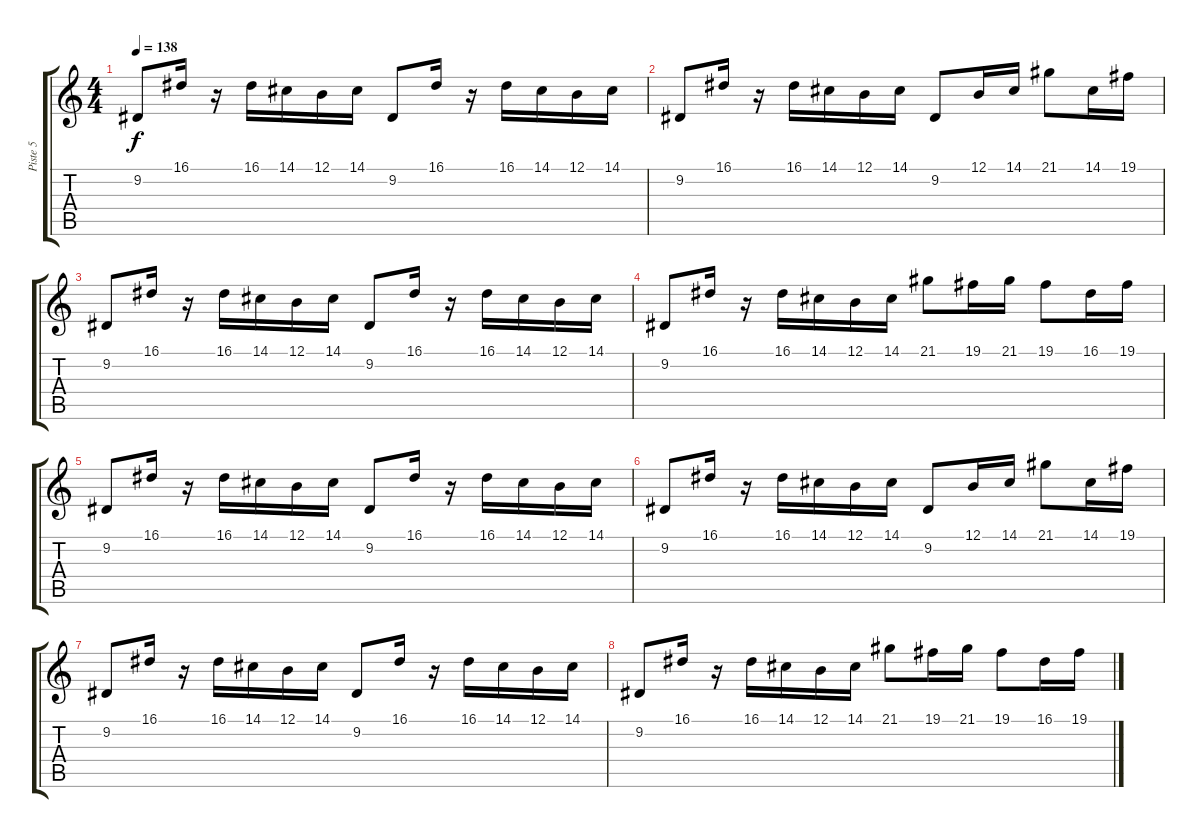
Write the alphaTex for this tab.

\track ("Piste 5" "Piste 5") {instrument fx8scifi}
\staff {score tabs}
\tuning (B3 Gb3 D3 A2 E2 B1) {hide}
\ts (4 4)
\tempo 138
\clef g2
\ks c
9.2.8{dy f} 16.1.16 r.16 16.1.16 14.1.16 12.1.16 14.1.16 9.2.8 16.1.16 r.16 16.1.16 14.1.16 12.1.16 14.1.16 |
9.2.8 16.1.16 r.16 16.1.16 14.1.16 12.1.16 14.1.16 9.2.8 12.1.16 14.1.16 21.1.8 14.1.16 19.1.16 |
9.2.8 16.1.16 r.16 16.1.16 14.1.16 12.1.16 14.1.16 9.2.8 16.1.16 r.16 16.1.16 14.1.16 12.1.16 14.1.16 |
9.2.8 16.1.16 r.16 16.1.16 14.1.16 12.1.16 14.1.16 21.1.8 19.1.16 21.1.16 19.1.8 16.1.16 19.1.16 |
9.2.8 16.1.16 r.16 16.1.16 14.1.16 12.1.16 14.1.16 9.2.8 16.1.16 r.16 16.1.16 14.1.16 12.1.16 14.1.16 |
9.2.8 16.1.16 r.16 16.1.16 14.1.16 12.1.16 14.1.16 9.2.8 12.1.16 14.1.16 21.1.8 14.1.16 19.1.16 |
9.2.8 16.1.16 r.16 16.1.16 14.1.16 12.1.16 14.1.16 9.2.8 16.1.16 r.16 16.1.16 14.1.16 12.1.16 14.1.16 |
9.2.8 16.1.16 r.16 16.1.16 14.1.16 12.1.16 14.1.16 21.1.8 19.1.16 21.1.16 19.1.8 16.1.16 19.1.16
